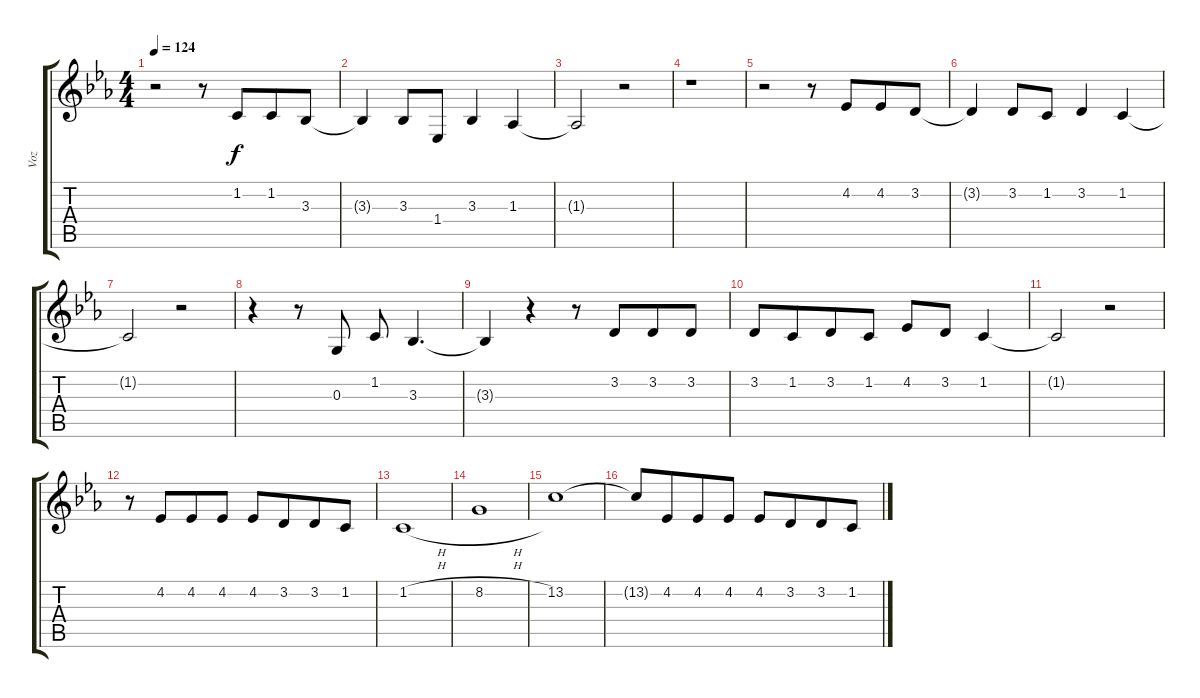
\track ("Voz" "Voz") {instrument altosax}
\staff {score tabs}
\tuning (E4 B3 G3 D3 A2 E2) {hide}
\ts (4 4)
\tempo 124
\clef g2
\ks eb
r.2{dy f} r.8 1.2.8{beam merge} 1.2.8 3.3.8 |
3.3{t}.4 3.3.8 1.4.8 3.3.4 1.3.4 |
1.3{t}.2 r.2 |
r.1 |
r.2 r.8 4.2.8{beam merge} 4.2.8 3.2.8 |
3.2{t}.4 3.2.8 1.2.8 3.2.4 1.2.4 |
1.2{t}.2 r.2 |
r.4 r.8 0.3.8 1.2.8 3.3.4{d} |
3.3{t}.4 r.4 r.8 3.2.8{beam merge} 3.2.8 3.2.8 |
3.2.8 1.2.8{beam merge} 3.2.8 1.2.8 4.2.8 3.2.8 1.2.4 |
1.2{t}.2 r.2 |
r.8 4.2.8{beam merge} 4.2.8 4.2.8 4.2.8 3.2.8{beam merge} 3.2.8 1.2.8 |
1.2{h}.1 |
8.2{h}.1 |
13.2.1 |
13.2{t}.8 4.2.8{beam merge} 4.2.8 4.2.8 4.2.8 3.2.8{beam merge} 3.2.8 1.2.8
